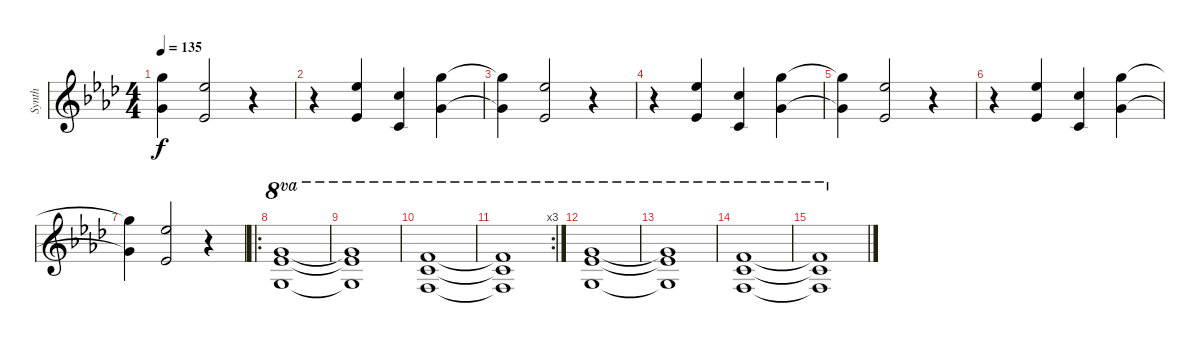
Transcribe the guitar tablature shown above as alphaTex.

\track ("Synth" "Synth") {instrument stringensemble1}
\staff {score}
\tuning (E4 B3 G3 D3 A2 E2) {hide}
\ts (4 4)
\tempo 135
\clef g2
\ks ab
(15.1{t} 12.3{t}).4{dy f} (11.1 8.3).2 r.4 |
r.4 (11.1 8.3).4 (8.1 5.3).4 (15.1 12.3).4 |
(15.1{t} 12.3{t}).4 (11.1 8.3).2 r.4 |
r.4 (11.1 8.3).4 (8.1 5.3).4 (15.1 12.3).4 |
(15.1{t} 12.3{t}).4 (11.1 8.3).2 r.4 |
r.4 (11.1 8.3).4 (8.1 5.3).4 (15.1 12.3).4 |
(15.1{t} 12.3{t}).4 (11.1 8.3).2 r.4 |
\ro
(20.2 20.3 17.4).1{ot 8va balance 16} |
(20.2{t} 20.3{t} 17.4{t}).1{ot 8va} |
(18.2 17.3 15.4).1{ot 8va} |
\rc 3
(18.2{t} 17.3{t} 15.4{t}).1{ot 8va} |
(20.2 20.3 17.4).1{ot 8va balance 16} |
(20.2{t} 20.3{t} 17.4{t}).1{ot 8va} |
(18.2 17.3 15.4).1{ot 8va} |
(18.2{t} 17.3{t} 15.4{t}).1{ot 8va}
